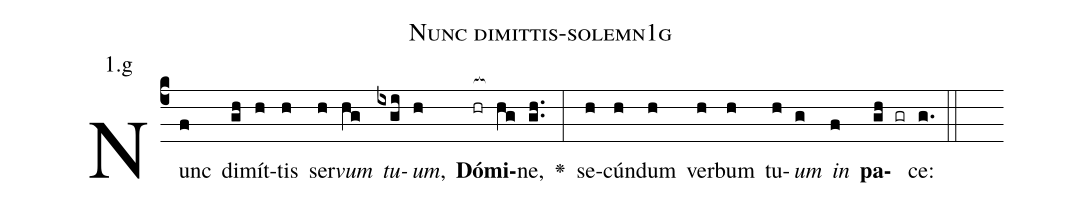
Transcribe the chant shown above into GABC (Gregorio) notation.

name: Nunc dimittis-solemn1g;
annotation: 1.g;
%%
(c4)Nunc(f) di(gh)mít(h)tis(h) ser(h)<i>vum</i>(hg) <i>tu</i>(ixgi)<i>um</i>,(h) <b>Dó</b>(hr[ocb:1{])<b>mi</b>(hg[ocb:0}])ne,(gh..) <v>\greheightstar</v>(:) se(h)cún(h)dum(h) ver(h)bum(h) tu(h)<i>um</i>(g) <i>in</i>(f) <b>pa</b>(gh gr)ce:(g.) (::)


%E(h) u(h) o(g) u(f) a(gh) e.(g.) (::)
